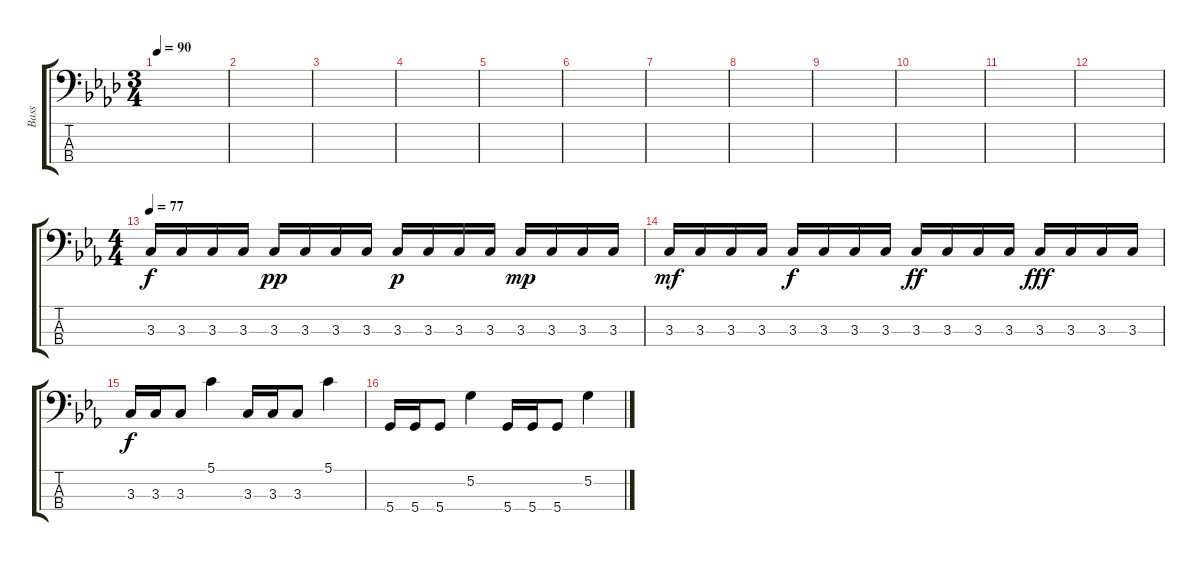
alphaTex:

\track ("Bass" "Bass") {instrument electricbassfinger}
\staff {score tabs}
\tuning (G2 D2 A1 D1) {hide}
\ts (3 4)
\tempo 90
\clef f4
\ks ab
|
|
|
|
|
|
|
|
|
|
|
|
\ts (4 4)
\tempo 77
\ks eb
3.3.16 3.3.16 3.3.16 3.3.16 3.3.16{dy pp} 3.3.16 3.3.16 3.3.16 3.3.16{dy p} 3.3.16 3.3.16 3.3.16 3.3.16{dy mp} 3.3.16 3.3.16 3.3.16 |
3.3.16{dy mf} 3.3.16 3.3.16 3.3.16 3.3.16{dy f} 3.3.16 3.3.16 3.3.16 3.3.16{dy ff} 3.3.16 3.3.16 3.3.16 3.3.16{dy fff} 3.3.16 3.3.16 3.3.16 |
3.3.16{dy f} 3.3.16 3.3.8 5.1.4 3.3.16 3.3.16 3.3.8 5.1.4 |
5.4.16 5.4.16 5.4.8 5.2.4 5.4.16 5.4.16 5.4.8 5.2.4
